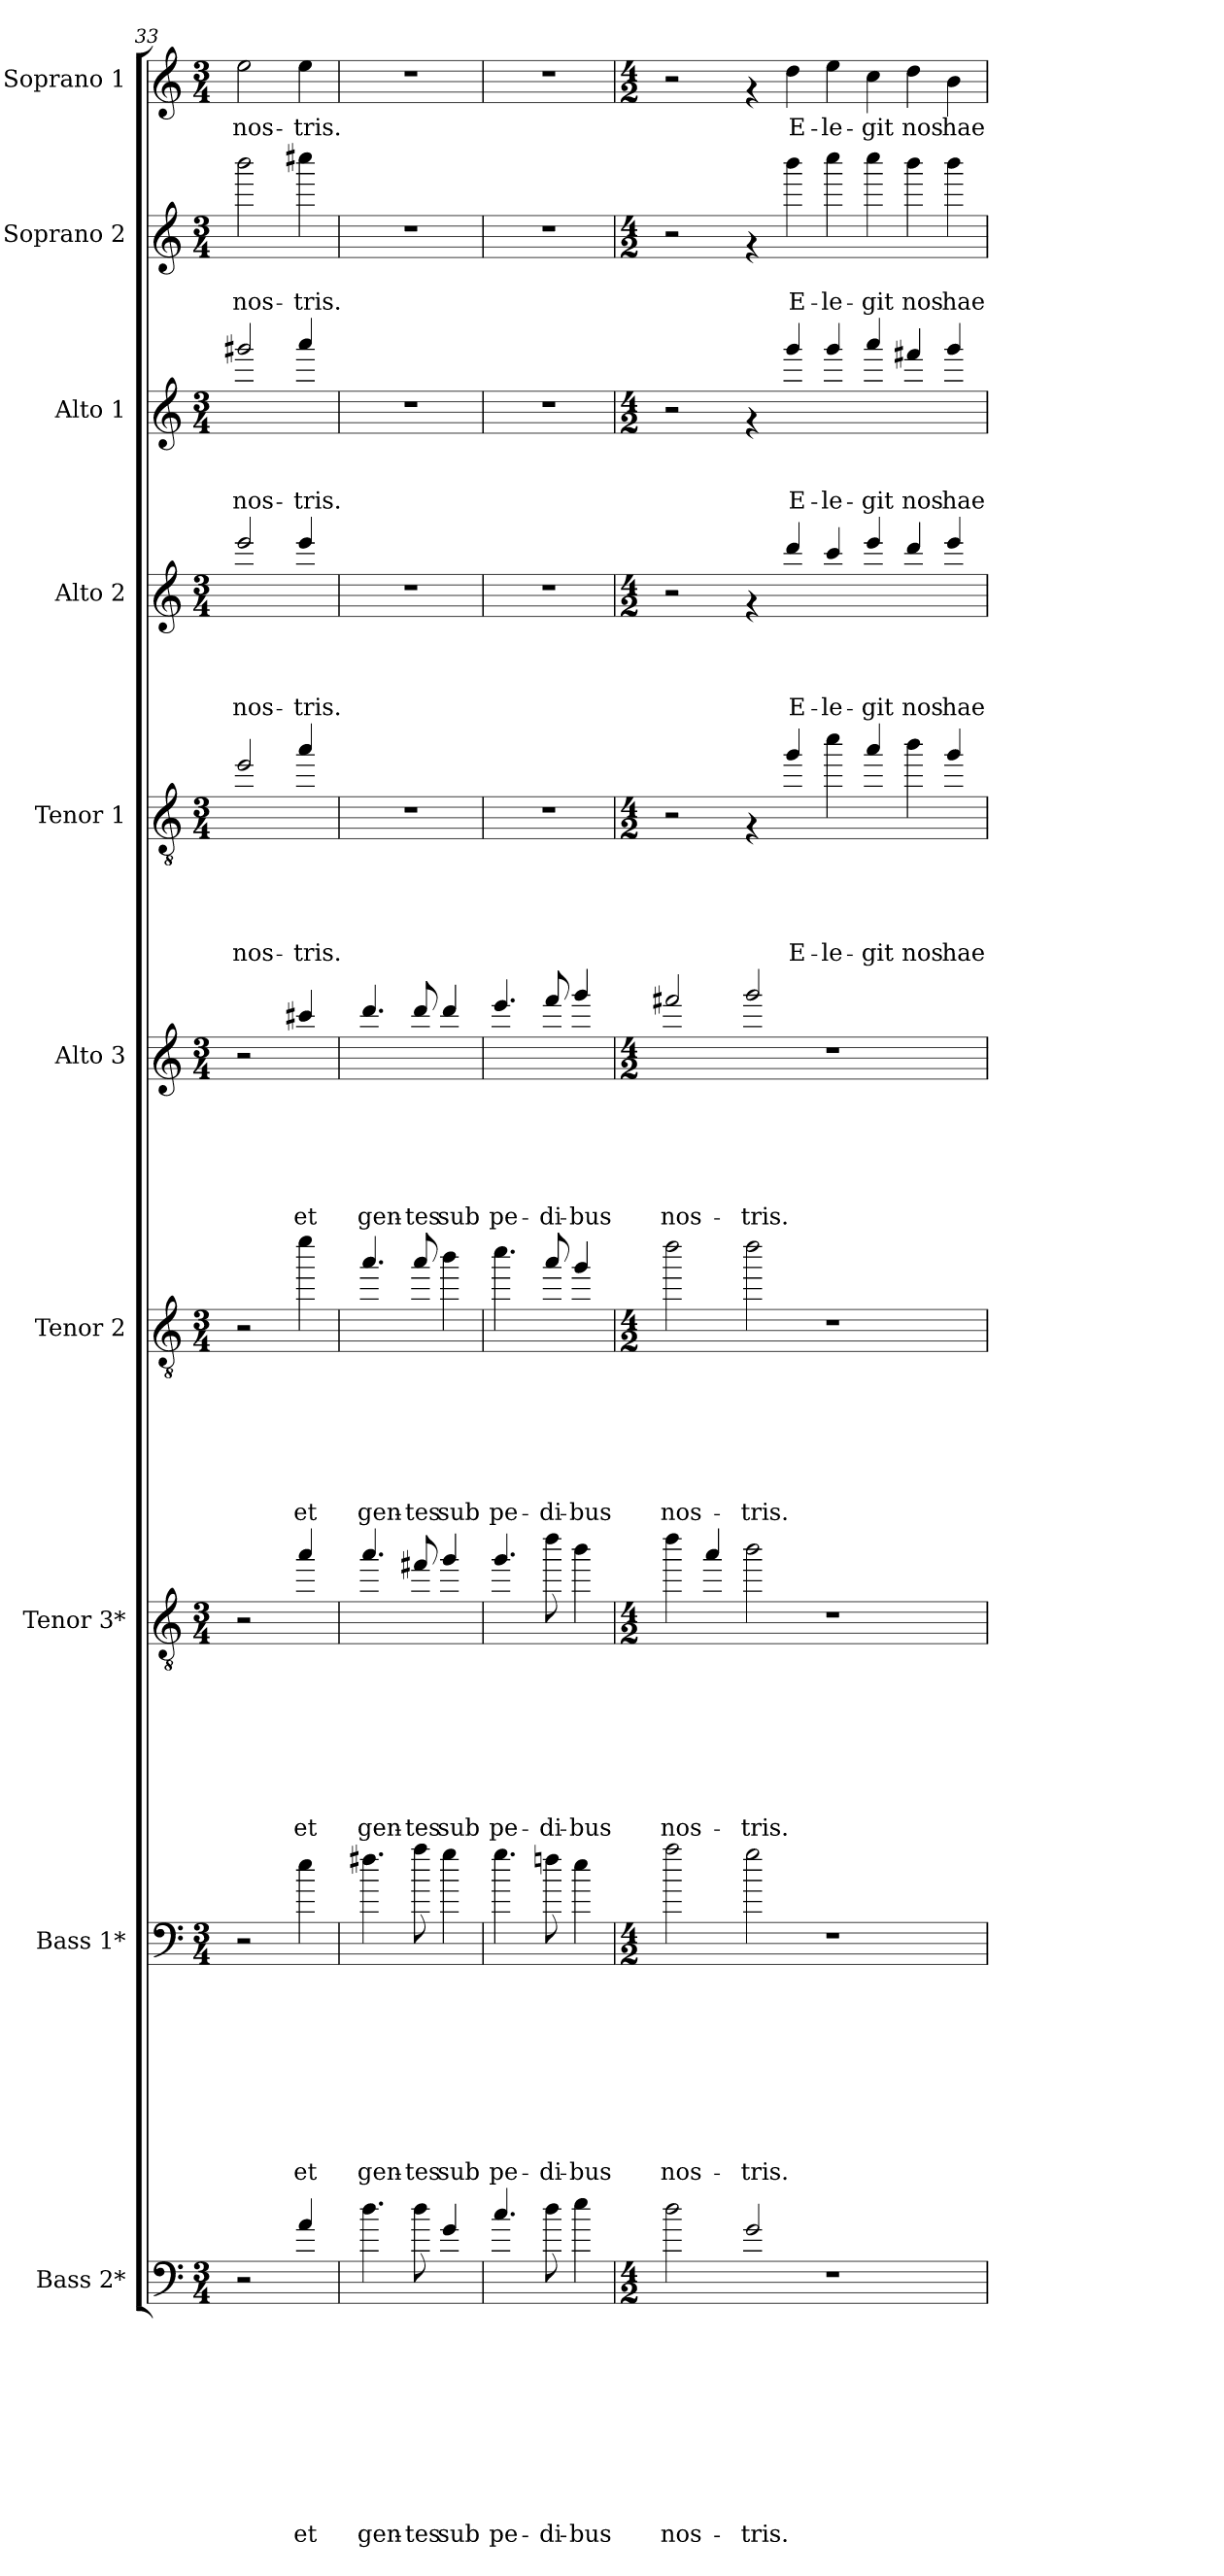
**kern	**text	**text	**text	**text	**text	**text	**text	**text	**text	**text	**kern	**text	**text	**text	**text	**text	**text	**text	**text	**text	**kern	**text	**text	**text	**text	**text	**text	**text	**text	**kern	**text	**text	**text	**text	**text	**text	**text	**kern	**text	**text	**text	**text	**text	**text	**kern	**text	**text	**text	**text	**text	**kern	**text	**text	**text	**text	**kern	**text	**text	**text	**kern	**text	**text	**kern	**text
*part10	*part10	*part10	*part10	*part10	*part10	*part10	*part10	*part10	*part10	*part10	*part9	*part9	*part9	*part9	*part9	*part9	*part9	*part9	*part9	*part9	*part8	*part8	*part8	*part8	*part8	*part8	*part8	*part8	*part8	*part7	*part7	*part7	*part7	*part7	*part7	*part7	*part7	*part6	*part6	*part6	*part6	*part6	*part6	*part6	*part5	*part5	*part5	*part5	*part5	*part5	*part4	*part4	*part4	*part4	*part4	*part3	*part3	*part3	*part3	*part2	*part2	*part2	*part1	*part1
*staff10	*staff10	*staff10	*staff10	*staff10	*staff10	*staff10	*staff10	*staff10	*staff10	*staff10	*staff9	*staff9	*staff9	*staff9	*staff9	*staff9	*staff9	*staff9	*staff9	*staff9	*staff8	*staff8	*staff8	*staff8	*staff8	*staff8	*staff8	*staff8	*staff8	*staff7	*staff7	*staff7	*staff7	*staff7	*staff7	*staff7	*staff7	*staff6	*staff6	*staff6	*staff6	*staff6	*staff6	*staff6	*staff5	*staff5	*staff5	*staff5	*staff5	*staff5	*staff4	*staff4	*staff4	*staff4	*staff4	*staff3	*staff3	*staff3	*staff3	*staff2	*staff2	*staff2	*staff1	*staff1
*I"Bass 2*	*	*	*	*	*	*	*	*	*	*	*I"Bass 1*	*	*	*	*	*	*	*	*	*	*I"Tenor 3*	*	*	*	*	*	*	*	*	*I"Tenor 2	*	*	*	*	*	*	*	*I"Alto 3	*	*	*	*	*	*	*I"Tenor 1	*	*	*	*	*	*I"Alto 2	*	*	*	*	*I"Alto 1	*	*	*	*I"Soprano 2	*	*	*I"Soprano 1	*
*I'B.	*	*	*	*	*	*	*	*	*	*	*I'B.	*	*	*	*	*	*	*	*	*	*I'T.	*	*	*	*	*	*	*	*	*I'T.	*	*	*	*	*	*	*	*I'A.	*	*	*	*	*	*	*I'T.	*	*	*	*	*	*I'A.	*	*	*	*	*I'A.	*	*	*	*I'S.	*	*	*I'S.	*
*clefF4	*	*	*	*	*	*	*	*	*	*	*clefF4	*	*	*	*	*	*	*	*	*	*clefGv2	*	*	*	*	*	*	*	*	*clefGv2	*	*	*	*	*	*	*	*clefG2	*	*	*	*	*	*	*clefGv2	*	*	*	*	*	*clefG2	*	*	*	*	*clefG2	*	*	*	*clefG2	*	*	*clefG2	*
*k[]	*	*	*	*	*	*	*	*	*	*	*k[]	*	*	*	*	*	*	*	*	*	*k[]	*	*	*	*	*	*	*	*	*k[]	*	*	*	*	*	*	*	*k[]	*	*	*	*	*	*	*k[]	*	*	*	*	*	*k[]	*	*	*	*	*k[]	*	*	*	*k[]	*	*	*k[]	*
*C:	*	*	*	*	*	*	*	*	*	*	*C:	*	*	*	*	*	*	*	*	*	*C:	*	*	*	*	*	*	*	*	*C:	*	*	*	*	*	*	*	*C:	*	*	*	*	*	*	*C:	*	*	*	*	*	*C:	*	*	*	*	*C:	*	*	*	*C:	*	*	*C:	*
*M3/4	*	*	*	*	*	*	*	*	*	*	*M3/4	*	*	*	*	*	*	*	*	*	*M3/4	*	*	*	*	*	*	*	*	*M3/4	*	*	*	*	*	*	*	*M3/4	*	*	*	*	*	*	*M3/4	*	*	*	*	*	*M3/4	*	*	*	*	*M3/4	*	*	*	*M3/4	*	*	*M3/4	*
=33	=33	=33	=33	=33	=33	=33	=33	=33	=33	=33	=33	=33	=33	=33	=33	=33	=33	=33	=33	=33	=33	=33	=33	=33	=33	=33	=33	=33	=33	=33	=33	=33	=33	=33	=33	=33	=33	=33	=33	=33	=33	=33	=33	=33	=33	=33	=33	=33	=33	=33	=33	=33	=33	=33	=33	=33	=33	=33	=33	=33	=33	=33	=33	=33
!	!	!	!	!	!	!	!	!	!	!	!	!	!	!	!	!	!	!	!	!	!	!	!	!	!	!	!	!	!	!	!	!	!	!	!	!	!	!	!	!	!	!	!	!	!	!	!	!	!	!LO:LY:b	!	!	!	!	!LO:LY:b	!	!	!	!LO:LY:b	!	!	!LO:LY:b	!	!LO:LY:b
2r	.	.	.	.	.	.	.	.	.	.	2r	.	.	.	.	.	.	.	.	.	2r	.	.	.	.	.	.	.	.	2r	.	.	.	.	.	.	.	2r	.	.	.	.	.	.	2ee/	.	.	.	.	nos-	2eee/	.	.	.	nos-	2ggg#X/	.	.	nos-	2bbb\	.	nos-	2ee\	nos-
!	!	!	!	!	!	!	!	!	!	!LO:LY:b:rj	!	!	!	!	!	!	!	!	!	!LO:LY:b	!	!	!	!	!	!	!	!	!LO:LY:b	!	!	!	!	!	!	!	!LO:LY:b	!	!	!	!	!	!	!LO:LY:b	!	!	!	!	!	!LO:LY:b	!	!	!	!	!LO:LY:b	!	!	!	!LO:LY:b	!	!	!LO:LY:b	!	!LO:LY:b
4a/	.	.	.	.	.	.	.	.	.	et	4ee\	.	.	.	.	.	.	.	.	et	4aa/	.	.	.	.	.	.	.	et	4eee\	.	.	.	.	.	.	et	4ccc#X/	.	.	.	.	.	et	4aa/	.	.	.	.	-tris.	4eee/	.	.	.	-tris.	4aaa/	.	.	-tris.	4cccc#X\	.	-tris.	4ee\	-tris.
=34	=34	=34	=34	=34	=34	=34	=34	=34	=34	=34	=34	=34	=34	=34	=34	=34	=34	=34	=34	=34	=34	=34	=34	=34	=34	=34	=34	=34	=34	=34	=34	=34	=34	=34	=34	=34	=34	=34	=34	=34	=34	=34	=34	=34	=34	=34	=34	=34	=34	=34	=34	=34	=34	=34	=34	=34	=34	=34	=34	=34	=34	=34	=34	=34
!	!	!	!	!	!	!	!	!	!	!LO:LY:b:rj	!	!	!	!	!	!	!	!	!	!LO:LY:b	!	!	!	!	!	!	!	!	!LO:LY:b	!	!	!	!	!	!	!	!LO:LY:b	!	!	!	!	!	!	!LO:LY:b	!	!	!	!	!	!	!	!	!	!	!	!	!	!	!	!	!	!	!	!
4.dd\	.	.	.	.	.	.	.	.	.	gen-	4.ff#X\	.	.	.	.	.	.	.	.	gen-	4.aa/	.	.	.	.	.	.	.	gen-	4.aa/	.	.	.	.	.	.	gen-	4.ddd/	.	.	.	.	.	gen-	2.r	.	.	.	.	.	2.r	.	.	.	.	2.r	.	.	.	2.r	.	.	2.r	.
!	!	!	!	!	!	!	!	!	!	!LO:LY:b:rj	!	!	!	!	!	!	!	!	!	!LO:LY:b	!	!	!	!	!	!	!	!	!LO:LY:b	!	!	!	!	!	!	!	!LO:LY:b	!	!	!	!	!	!	!LO:LY:b	!	!	!	!	!	!	!	!	!	!	!	!	!	!	!	!	!	!	!	!
8dd\	.	.	.	.	.	.	.	.	.	-tes	8aa\	.	.	.	.	.	.	.	.	-tes	8ff#X/	.	.	.	.	.	.	.	-tes	8aa/	.	.	.	.	.	.	-tes	8ddd/	.	.	.	.	.	-tes	.	.	.	.	.	.	.	.	.	.	.	.	.	.	.	.	.	.	.	.
!	!	!	!	!	!	!	!	!	!	!LO:LY:b:rj	!	!	!	!	!	!	!	!	!	!LO:LY:b	!	!	!	!	!	!	!	!	!LO:LY:b	!	!	!	!	!	!	!	!LO:LY:b	!	!	!	!	!	!	!LO:LY:b	!	!	!	!	!	!	!	!	!	!	!	!	!	!	!	!	!	!	!	!
4g/	.	.	.	.	.	.	.	.	.	sub	4gg\	.	.	.	.	.	.	.	.	sub	4gg/	.	.	.	.	.	.	.	sub	4bb\	.	.	.	.	.	.	sub	4ddd/	.	.	.	.	.	sub	.	.	.	.	.	.	.	.	.	.	.	.	.	.	.	.	.	.	.	.
=35	=35	=35	=35	=35	=35	=35	=35	=35	=35	=35	=35	=35	=35	=35	=35	=35	=35	=35	=35	=35	=35	=35	=35	=35	=35	=35	=35	=35	=35	=35	=35	=35	=35	=35	=35	=35	=35	=35	=35	=35	=35	=35	=35	=35	=35	=35	=35	=35	=35	=35	=35	=35	=35	=35	=35	=35	=35	=35	=35	=35	=35	=35	=35	=35
!	!	!	!	!	!	!	!	!	!	!LO:LY:b:rj	!	!	!	!	!	!	!	!	!	!LO:LY:b	!	!	!	!	!	!	!	!	!LO:LY:b	!	!	!	!	!	!	!	!LO:LY:b	!	!	!	!	!	!	!LO:LY:b	!	!	!	!	!	!	!	!	!	!	!	!	!	!	!	!	!	!	!	!
4.cc/	.	.	.	.	.	.	.	.	.	pe-	4.gg\	.	.	.	.	.	.	.	.	pe-	4.gg/	.	.	.	.	.	.	.	pe-	4.ccc\	.	.	.	.	.	.	pe-	4.eee/	.	.	.	.	.	pe-	2.r	.	.	.	.	.	2.r	.	.	.	.	2.r	.	.	.	2.r	.	.	2.r	.
!	!	!	!	!	!	!	!	!	!	!LO:LY:b:rj	!	!	!	!	!	!	!	!	!	!LO:LY:b	!	!	!	!	!	!	!	!	!LO:LY:b	!	!	!	!	!	!	!	!LO:LY:b	!	!	!	!	!	!	!LO:LY:b	!	!	!	!	!	!	!	!	!	!	!	!	!	!	!	!	!	!	!	!
8dd\	.	.	.	.	.	.	.	.	.	-di-	8ffn\	.	.	.	.	.	.	.	.	-di-	8ddd\	.	.	.	.	.	.	.	-di-	8aa/	.	.	.	.	.	.	-di-	8fff/	.	.	.	.	.	-di-	.	.	.	.	.	.	.	.	.	.	.	.	.	.	.	.	.	.	.	.
!	!	!	!	!	!	!	!	!	!	!LO:LY:b:rj	!	!	!	!	!	!	!	!	!	!LO:LY:b	!	!	!	!	!	!	!	!	!LO:LY:b	!	!	!	!	!	!	!	!LO:LY:b	!	!	!	!	!	!	!LO:LY:b	!	!	!	!	!	!	!	!	!	!	!	!	!	!	!	!	!	!	!	!
4ee\	.	.	.	.	.	.	.	.	.	-bus	4ee\	.	.	.	.	.	.	.	.	-bus	4bb\	.	.	.	.	.	.	.	-bus	4gg/	.	.	.	.	.	.	-bus	4ggg/	.	.	.	.	.	-bus	.	.	.	.	.	.	.	.	.	.	.	.	.	.	.	.	.	.	.	.
=36	=36	=36	=36	=36	=36	=36	=36	=36	=36	=36	=36	=36	=36	=36	=36	=36	=36	=36	=36	=36	=36	=36	=36	=36	=36	=36	=36	=36	=36	=36	=36	=36	=36	=36	=36	=36	=36	=36	=36	=36	=36	=36	=36	=36	=36	=36	=36	=36	=36	=36	=36	=36	=36	=36	=36	=36	=36	=36	=36	=36	=36	=36	=36	=36
*M4/2	*	*	*	*	*	*	*	*	*	*	*M4/2	*	*	*	*	*	*	*	*	*	*M4/2	*	*	*	*	*	*	*	*	*M4/2	*	*	*	*	*	*	*	*M4/2	*	*	*	*	*	*	*M4/2	*	*	*	*	*	*M4/2	*	*	*	*	*M4/2	*	*	*	*M4/2	*	*	*M4/2	*
!	!	!	!	!	!	!	!	!	!	!LO:LY:b:rj	!	!	!	!	!	!	!	!	!	!LO:LY:b	!	!	!	!	!	!	!	!	!LO:LY:b	!	!	!	!	!	!	!	!LO:LY:b	!	!	!	!	!	!	!LO:LY:b	!	!	!	!	!	!	!	!	!	!	!	!	!	!	!	!	!	!	!	!
2dd\	.	.	.	.	.	.	.	.	.	nos-	2aa\	.	.	.	.	.	.	.	.	nos-	4ddd\	.	.	.	.	.	.	.	nos-	2ddd\	.	.	.	.	.	.	nos-	2fff#X/	.	.	.	.	.	nos-	2r	.	.	.	.	.	2r	.	.	.	.	2r	.	.	.	2r	.	.	2r	.
.	.	.	.	.	.	.	.	.	.	.	.	.	.	.	.	.	.	.	.	.	4aa/	.	.	.	.	.	.	.	.	.	.	.	.	.	.	.	.	.	.	.	.	.	.	.	.	.	.	.	.	.	.	.	.	.	.	.	.	.	.	.	.	.	.	.
!	!	!	!	!	!	!	!	!	!	!LO:LY:b:rj	!	!	!	!	!	!	!	!	!	!LO:LY:b	!	!	!	!	!	!	!	!	!LO:LY:b	!	!	!	!	!	!	!	!LO:LY:b	!	!	!	!	!	!	!LO:LY:b	!	!	!	!	!	!	!	!	!	!	!	!	!	!	!	!	!	!	!	!
2g/	.	.	.	.	.	.	.	.	.	-tris.	2gg\	.	.	.	.	.	.	.	.	-tris.	2bb\	.	.	.	.	.	.	.	-tris.	2ddd\	.	.	.	.	.	.	-tris.	2ggg/	.	.	.	.	.	-tris.	4rF	.	.	.	.	.	4rf	.	.	.	.	4rf	.	.	.	4rf	.	.	4rf	.
!	!	!	!	!	!	!	!	!	!	!	!	!	!	!	!	!	!	!	!	!	!	!	!	!	!	!	!	!	!	!	!	!	!	!	!	!	!	!	!	!	!	!	!	!	!	!	!	!	!	!LO:LY:b	!	!	!	!	!LO:LY:b	!	!	!	!LO:LY:b	!	!	!LO:LY:b	!	!LO:LY:b
.	.	.	.	.	.	.	.	.	.	.	.	.	.	.	.	.	.	.	.	.	.	.	.	.	.	.	.	.	.	.	.	.	.	.	.	.	.	.	.	.	.	.	.	.	4gg/	.	.	.	.	E-	4ddd/	.	.	.	E-	4ggg/	.	.	E-	4bbb\	.	E-	4dd\	E-
!	!	!	!	!	!	!	!	!	!	!	!	!	!	!	!	!	!	!	!	!	!	!	!	!	!	!	!	!	!	!	!	!	!	!	!	!	!	!	!	!	!	!	!	!	!	!	!	!	!	!LO:LY:b	!	!	!	!	!LO:LY:b	!	!	!	!LO:LY:b	!	!	!LO:LY:b	!	!LO:LY:b
1r	.	.	.	.	.	.	.	.	.	.	1r	.	.	.	.	.	.	.	.	.	1r	.	.	.	.	.	.	.	.	1r	.	.	.	.	.	.	.	1r	.	.	.	.	.	.	4ccc\	.	.	.	.	-le-	4ccc/	.	.	.	-le-	4ggg/	.	.	-le-	4cccc\	.	-le-	4ee\	-le-
!	!	!	!	!	!	!	!	!	!	!	!	!	!	!	!	!	!	!	!	!	!	!	!	!	!	!	!	!	!	!	!	!	!	!	!	!	!	!	!	!	!	!	!	!	!	!	!	!	!	!LO:LY:b	!	!	!	!	!LO:LY:b	!	!	!	!LO:LY:b	!	!	!LO:LY:b	!	!LO:LY:b
.	.	.	.	.	.	.	.	.	.	.	.	.	.	.	.	.	.	.	.	.	.	.	.	.	.	.	.	.	.	.	.	.	.	.	.	.	.	.	.	.	.	.	.	.	4aa/	.	.	.	.	-git	4eee/	.	.	.	-git	4aaa/	.	.	-git	4cccc\	.	-git	4cc\	-git
!	!	!	!	!	!	!	!	!	!	!	!	!	!	!	!	!	!	!	!	!	!	!	!	!	!	!	!	!	!	!	!	!	!	!	!	!	!	!	!	!	!	!	!	!	!	!	!	!	!	!LO:LY:b	!	!	!	!	!LO:LY:b	!	!	!	!LO:LY:b	!	!	!LO:LY:b	!	!LO:LY:b
.	.	.	.	.	.	.	.	.	.	.	.	.	.	.	.	.	.	.	.	.	.	.	.	.	.	.	.	.	.	.	.	.	.	.	.	.	.	.	.	.	.	.	.	.	4bb\	.	.	.	.	nos	4ddd/	.	.	.	nos	4fff#X/	.	.	nos	4bbb\	.	nos	4dd\	nos
!	!	!	!	!	!	!	!	!	!	!	!	!	!	!	!	!	!	!	!	!	!	!	!	!	!	!	!	!	!	!	!	!	!	!	!	!	!	!	!	!	!	!	!	!	!	!	!	!	!	!LO:LY:b	!	!	!	!	!LO:LY:b	!	!	!	!LO:LY:b	!	!	!LO:LY:b	!	!LO:LY:b
.	.	.	.	.	.	.	.	.	.	.	.	.	.	.	.	.	.	.	.	.	.	.	.	.	.	.	.	.	.	.	.	.	.	.	.	.	.	.	.	.	.	.	.	.	4gg/	.	.	.	.	hae-	4eee/	.	.	.	hae-	4ggg/	.	.	hae-	4bbb\	.	hae-	4b\	hae-
=	=	=	=	=	=	=	=	=	=	=	=	=	=	=	=	=	=	=	=	=	=	=	=	=	=	=	=	=	=	=	=	=	=	=	=	=	=	=	=	=	=	=	=	=	=	=	=	=	=	=	=	=	=	=	=	=	=	=	=	=	=	=	=	=
*-	*-	*-	*-	*-	*-	*-	*-	*-	*-	*-	*-	*-	*-	*-	*-	*-	*-	*-	*-	*-	*-	*-	*-	*-	*-	*-	*-	*-	*-	*-	*-	*-	*-	*-	*-	*-	*-	*-	*-	*-	*-	*-	*-	*-	*-	*-	*-	*-	*-	*-	*-	*-	*-	*-	*-	*-	*-	*-	*-	*-	*-	*-	*-	*-
